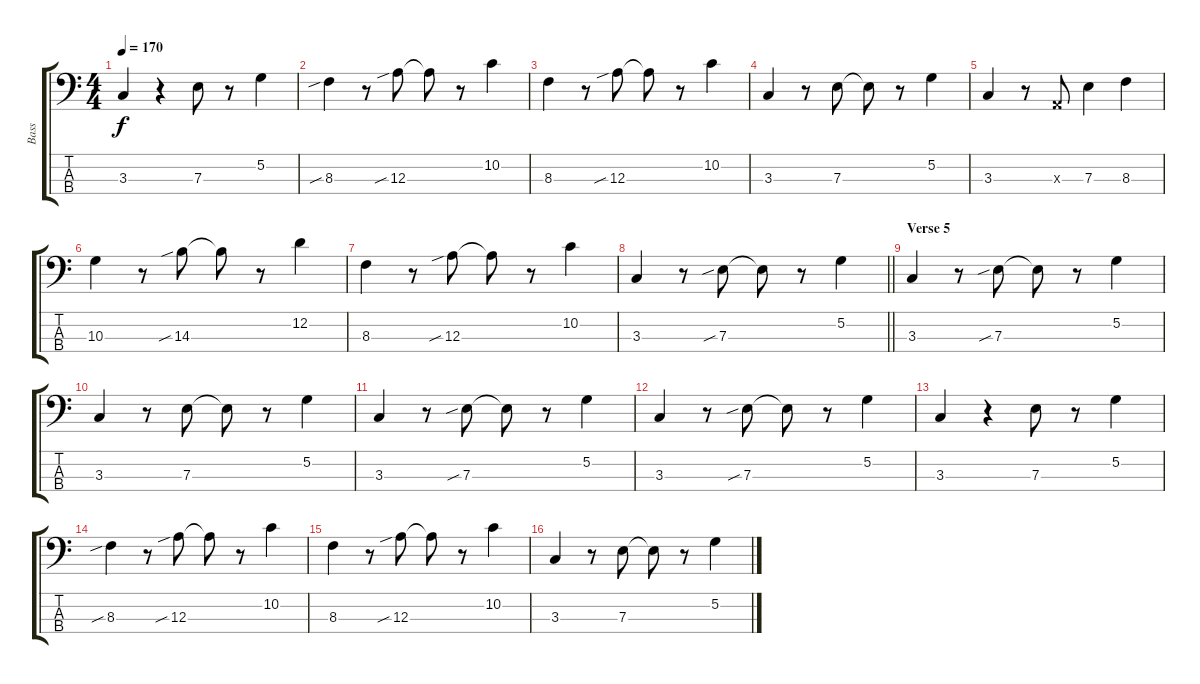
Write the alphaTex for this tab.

\track ("Bass" "Bass") {instrument acousticbass}
\staff {score tabs}
\tuning (G2 D2 A1 E1) {hide}
\ts (4 4)
\tempo 170
\clef f4
\ks c
3.3.4{dy f} r.4 7.3.8 r.8 5.2.4 |
8.3{sib}.4 r.8 12.3{sib}.8 12.3{t}.8 r.8 10.2.4 |
8.3.4 r.8 12.3{sib}.8 12.3{t}.8 r.8 10.2.4 |
3.3.4 r.8 7.3.8 7.3{t}.8 r.8 5.2.4 |
3.3.4 r.8 0.3{x}.8 7.3.4 8.3.4 |
10.3.4 r.8 14.3{sib}.8 14.3{t}.8 r.8 12.2.4 |
8.3.4 r.8 12.3{sib}.8 12.3{t}.8 r.8 10.2.4 |
\barLineRight lightlight
3.3.4 r.8 7.3{sib}.8 7.3{t}.8 r.8 5.2.4 |
\section ("" "Verse 5")
3.3.4 r.8 7.3{sib}.8 7.3{t}.8 r.8 5.2.4 |
3.3.4 r.8 7.3.8 7.3{t}.8 r.8 5.2.4 |
3.3.4 r.8 7.3{sib}.8 7.3{t}.8 r.8 5.2.4 |
3.3.4 r.8 7.3{sib}.8 7.3{t}.8 r.8 5.2.4 |
3.3.4 r.4 7.3.8 r.8 5.2.4 |
8.3{sib}.4 r.8 12.3{sib}.8 12.3{t}.8 r.8 10.2.4 |
8.3.4 r.8 12.3{sib}.8 12.3{t}.8 r.8 10.2.4 |
3.3.4 r.8 7.3.8 7.3{t}.8 r.8 5.2.4
